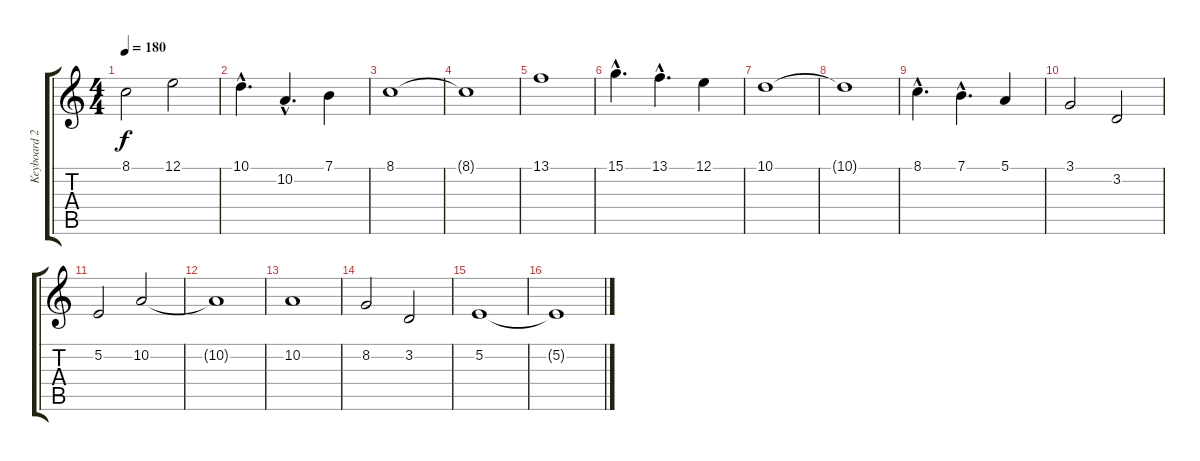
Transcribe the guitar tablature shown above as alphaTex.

\track ("Keyboard 2." "Keyboard 2") {instrument choiraahs}
\staff {score tabs}
\tuning (E4 B3 G3 D3 A2 E2) {hide}
\ts (4 4)
\tempo 180
\clef g2
\ks c
8.1.2{dy f} 12.1.2 |
10.1{hac}.4{d} 10.2{hac}.4{d} 7.1.4 |
8.1.1 |
8.1{t}.1 |
13.1.1 |
15.1{hac}.4{d} 13.1{hac}.4{d} 12.1.4 |
10.1.1 |
10.1{t}.1 |
8.1{hac}.4{d} 7.1{hac}.4{d} 5.1.4 |
3.1.2 3.2.2 |
5.2.2 10.2.2 |
10.2{t}.1 |
10.2.1 |
8.2.2 3.2.2 |
5.2.1 |
5.2{t}.1
